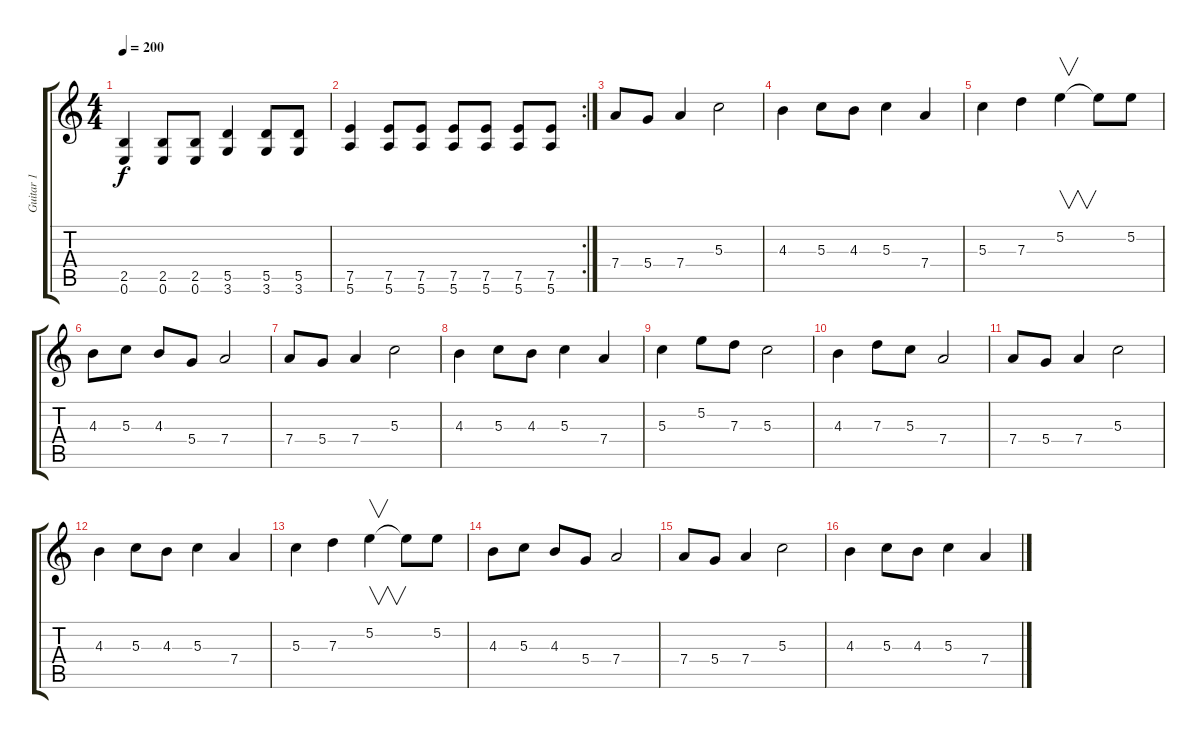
\track ("Guitar 1" "Guitar 1") {instrument distortionguitar}
\staff {score tabs}
\tuning (E4 B3 G3 D3 A2 E2) {hide}
\ts (4 4)
\tempo 200
\clef g2
\ks c
(2.5 0.6).4{dy f} (2.5 0.6).8 (2.5 0.6).8 (5.5 3.6).4 (5.5 3.6).8 (5.5 3.6).8 |
\rc 2
(7.5 5.6).4 (7.5 5.6).8 (7.5 5.6).8 (7.5 5.6).8 (7.5 5.6).8 (7.5 5.6).8 (7.5 5.6).8 |
7.4.8 5.4.8 7.4.4 5.3.2 |
4.3.4 5.3.8 4.3.8 5.3.4 7.4.4 |
5.3.4 7.3.4 5.2.4{v} 5.2{t}.8 5.2.8 |
4.3.8 5.3.8 4.3.8 5.4.8 7.4.2 |
7.4.8 5.4.8 7.4.4 5.3.2 |
4.3.4 5.3.8 4.3.8 5.3.4 7.4.4 |
5.3.4 5.2.8 7.3.8 5.3.2 |
4.3.4 7.3.8 5.3.8 7.4.2 |
7.4.8 5.4.8 7.4.4 5.3.2 |
4.3.4 5.3.8 4.3.8 5.3.4 7.4.4 |
5.3.4 7.3.4 5.2.4{v} 5.2{t}.8 5.2.8 |
4.3.8 5.3.8 4.3.8 5.4.8 7.4.2 |
7.4.8 5.4.8 7.4.4 5.3.2 |
4.3.4 5.3.8 4.3.8 5.3.4 7.4.4
